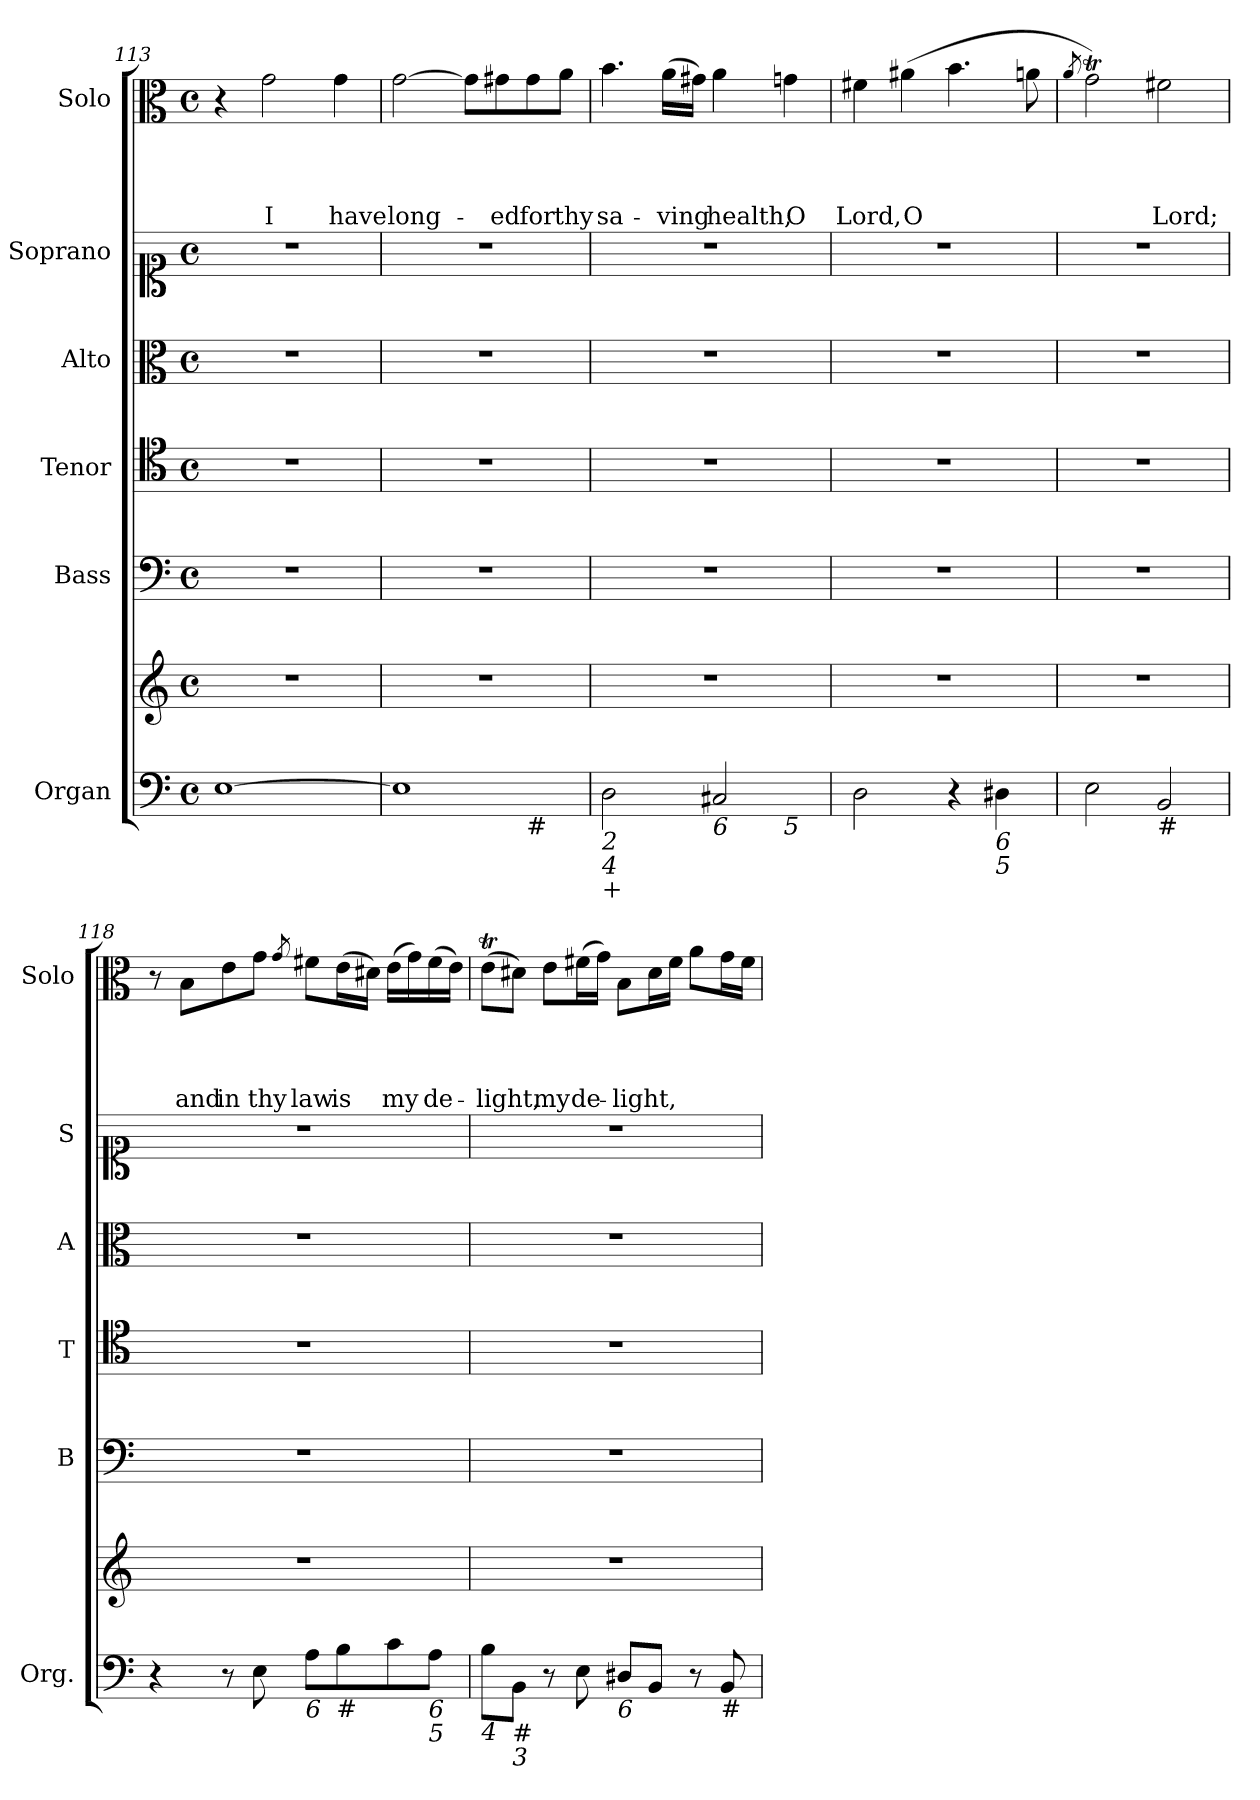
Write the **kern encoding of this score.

**kern	**kern	**kern	**kern	**kern	**kern	**kern	**text	**text	**text	**text
*part6	*part6	*part5	*part4	*part3	*part2	*part1	*part1	*part1	*part1	*part1
*staff7	*staff6	*staff5	*staff4	*staff3	*staff2	*staff1	*staff1	*staff1	*staff1	*staff1
*I"Organ	*	*I"Bass	*I"Tenor	*I"Alto	*I"Soprano	*I"Solo	*	*	*	*
*I'Org.	*	*I'B	*I'T	*I'A	*I'S	*I'Solo	*	*	*	*
!!LO:LB:g=z
*clefF4	*clefG2	*clefF4	*clefC4	*clefC3	*clefC1	*clefC3	*	*	*	*
*k[]	*k[]	*k[]	*k[]	*k[]	*k[]	*k[]	*	*	*	*
*a:	*a:	*a:	*a:	*a:	*a:	*a:	*	*	*	*
*M4/4	*M4/4	*M4/4	*M4/4	*M4/4	*M4/4	*M4/4	*	*	*	*
*met(c)	*met(c)	*met(c)	*met(c)	*met(c)	*met(c)	*met(c)	*	*	*	*
=113	=113	=113	=113	=113	=113	=113	=113	=113	=113	=113
[1E	1r	1r	1r	1r	1r	4r	.	.	.	.
!	!	!	!	!	!	!	!	!	!	!LO:LY:b
.	.	.	.	.	.	2g\	.	.	.	I
!	!	!	!	!	!	!	!	!	!	!LO:LY:b
.	.	.	.	.	.	4g\	.	.	.	have
=114	=114	=114	=114	=114	=114	=114	=114	=114	=114	=114
!	!	!	!	!	!	!	!	!	!	!LO:LY:b
*^	*	*	*	*	*	*	*	*	*	*
1E]	2.ryy	1r	1r	1r	1r	1r	[2g\	.	.	.	long-
.	.	.	.	.	.	.	8g\L]	.	.	.	.
!	!	!	!	!	!	!	!	!	!	!	!LO:LY:b
.	.	.	.	.	.	.	8g#X\	.	.	.	-ed
!	!LO:TX:b:i:t=#	!	!	!	!	!	!	!	!	!	!
!	!	!	!	!	!	!	!	!	!	!	!LO:LY:b
.	4ryy	.	.	.	.	.	8g#\	.	.	.	for
!	!	!	!	!	!	!	!	!	!	!	!LO:LY:b
.	.	.	.	.	.	.	8a\J	.	.	.	thy
=115	=115	=115	=115	=115	=115	=115	=115	=115	=115	=115	=115
!LO:TX:b:i:t=2	!	!	!	!	!	!	!	!	!	!	!
!LO:TX:b:i:t=4	!	!	!	!	!	!	!	!	!	!	!
!LO:TX:b:t=+	!	!	!	!	!	!	!	!	!	!	!
!	!	!	!	!	!	!	!	!	!	!	!LO:LY:b
2D\	2.ryy	1r	1r	1r	1r	1r	4.b\	.	.	.	sa-
!	!	!	!	!	!	!	!	!	!	!	!LO:LY:b
.	.	.	.	.	.	.	(>16a\LL	.	.	.	-ving
.	.	.	.	.	.	.	16g#X\JJ)	.	.	.	.
!LO:TX:b:i:t=6	!	!	!	!	!	!	!	!	!	!	!
!	!	!	!	!	!	!	!	!	!	!	!LO:LY:b
2C#X/	.	.	.	.	.	.	4a\	.	.	.	health,
!	!LO:TX:b:i:t=5	!	!	!	!	!	!	!	!	!	!
!	!	!	!	!	!	!	!	!	!	!	!LO:LY:b
.	4ryy	.	.	.	.	.	4gn\	.	.	.	O
=116	=116	=116	=116	=116	=116	=116	=116	=116	=116	=116	=116
!	!	!	!	!	!	!	!	!	!	!	!LO:LY:b
*v	*v	*	*	*	*	*	*	*	*	*	*
2D\	1r	1r	1r	1r	1r	4f#X\	.	.	.	Lord,
!	!	!	!	!	!	!	!	!	!	!LO:LY:b
.	.	.	.	.	.	(>4a#X\	.	.	.	O
4r	.	.	.	.	.	4.b\	.	.	.	.
!LO:TX:b:i:t=6	!	!	!	!	!	!	!	!	!	!
!LO:TX:b:i:t=5	!	!	!	!	!	!	!	!	!	!
4D#X\	.	.	.	.	.	.	.	.	.	.
.	.	.	.	.	.	8an\	.	.	.	.
=117	=117	=117	=117	=117	=117	=117	=117	=117	=117	=117
.	.	.	.	.	.	8qa/	.	.	.	.
2E\	1r	1r	1r	1r	1r	2gT\)	.	.	.	.
!LO:TX:b:i:t=#	!	!	!	!	!	!	!	!	!	!
!	!	!	!	!	!	!	!	!	!	!LO:LY:b
2BB/	.	.	.	.	.	2f#X\	.	.	.	Lord;
!!LO:LB:g=z
=118	=118	=118	=118	=118	=118	=118	=118	=118	=118	=118
4r	1r	1r	1r	1r	1r	8r	.	.	.	.
!	!	!	!	!	!	!	!	!	!	!LO:LY:b
.	.	.	.	.	.	8B\L	.	.	.	and
!	!	!	!	!	!	!	!	!	!	!LO:LY:b
8r	.	.	.	.	.	8e\	.	.	.	in
!	!	!	!	!	!	!	!	!	!	!LO:LY:b
8E\	.	.	.	.	.	8g\J	.	.	.	thy
.	.	.	.	.	.	8qg/	.	.	.	.
!LO:TX:b:i:t=6	!	!	!	!	!	!	!	!	!	!
!	!	!	!	!	!	!	!	!	!	!LO:LY:b
8A\L	.	.	.	.	.	8f#X\L	.	.	.	law
!LO:TX:b:i:t=#	!	!	!	!	!	!	!	!	!	!
!	!	!	!	!	!	!	!	!	!	!LO:LY:b
8B\	.	.	.	.	.	(>16e\L	.	.	.	is
.	.	.	.	.	.	16d#X\JJ)	.	.	.	.
!	!	!	!	!	!	!	!	!	!	!LO:LY:b
8c\	.	.	.	.	.	(>16e\LL	.	.	.	my
.	.	.	.	.	.	16g\)	.	.	.	.
!LO:TX:b:i:t=6	!	!	!	!	!	!	!	!	!	!
!LO:TX:b:i:t=5	!	!	!	!	!	!	!	!	!	!
!	!	!	!	!	!	!	!	!	!	!LO:LY:b
8A\J	.	.	.	.	.	(>16f#\	.	.	.	de-
.	.	.	.	.	.	16e\JJ)	.	.	.	.
=119	=119	=119	=119	=119	=119	=119	=119	=119	=119	=119
!LO:TX:b:i:t=4	!	!	!	!	!	!	!	!	!	!
!	!	!	!	!	!	!	!	!	!	!LO:LY:b
8B\L	1r	1r	1r	1r	1r	(>8et\L	.	.	.	-light,
!LO:TX:b:i:t=#	!	!	!	!	!	!	!	!	!	!
!LO:TX:b:i:t=3	!	!	!	!	!	!	!	!	!	!
8BB\J	.	.	.	.	.	8d#X\J)	.	.	.	.
!	!	!	!	!	!	!	!	!	!	!LO:LY:b
8r	.	.	.	.	.	8e\L	.	.	.	my
!	!	!	!	!	!	!	!	!	!	!LO:LY:b
8E\	.	.	.	.	.	(>16f#X\L	.	.	.	de-
.	.	.	.	.	.	16g\JJ)	.	.	.	.
!LO:TX:b:i:t=6	!	!	!	!	!	!	!	!	!	!
!	!	!	!	!	!	!	!	!	!	!LO:LY:b
8D#X/L	.	.	.	.	.	8B\L	.	.	.	-light,
8BB/J	.	.	.	.	.	16d#\L	.	.	.	.
.	.	.	.	.	.	16f#\JJ	.	.	.	.
8r	.	.	.	.	.	8a\L	.	.	.	.
!LO:TX:b:i:t=#	!	!	!	!	!	!	!	!	!	!
8BB/	.	.	.	.	.	16g\L	.	.	.	.
.	.	.	.	.	.	16f#\JJ	.	.	.	.
=	=	=	=	=	=	=	=	=	=	=
*-	*-	*-	*-	*-	*-	*-	*-	*-	*-	*-
